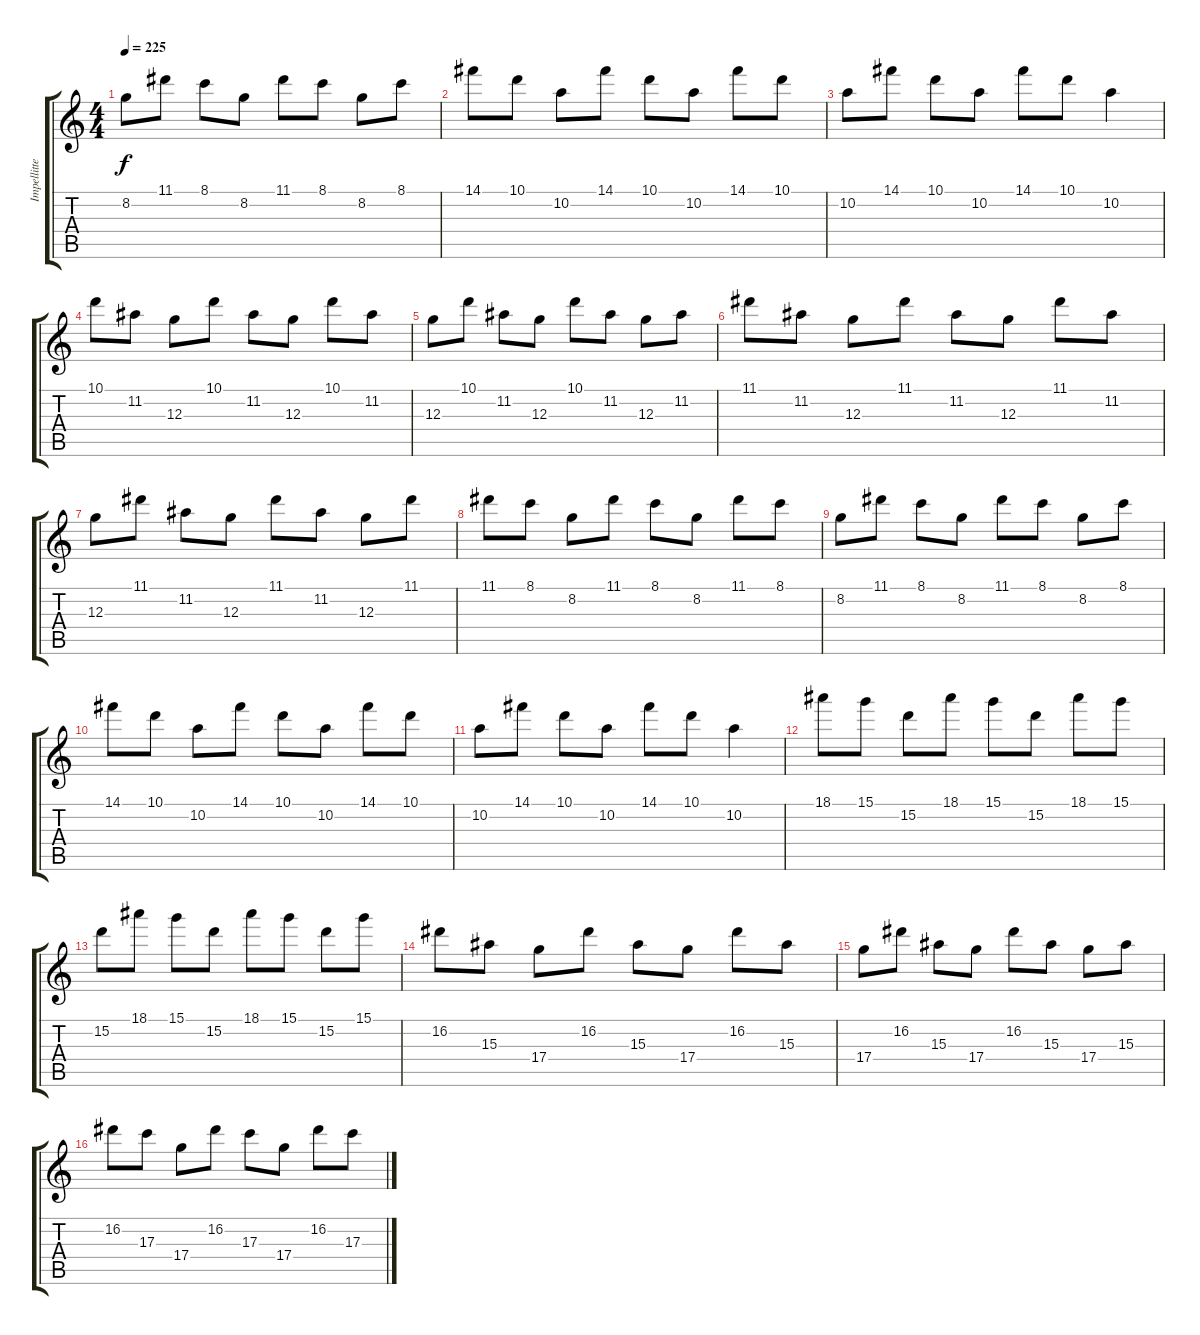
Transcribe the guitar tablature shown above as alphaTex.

\track ("Impellitteri" "Impellitte") {instrument overdrivenguitar}
\staff {score tabs}
\tuning (E4 B3 G3 D3 A2 E2) {hide}
\ts (4 4)
\tempo 225
\clef g2
\ks c
8.2.8{dy f} 11.1.8 8.1.8 8.2.8 11.1.8 8.1.8 8.2.8 8.1.8 |
14.1.8 10.1.8 10.2.8 14.1.8 10.1.8 10.2.8 14.1.8 10.1.8 |
10.2.8 14.1.8 10.1.8 10.2.8 14.1.8 10.1.8 10.2.4 |
10.1.8 11.2.8 12.3.8 10.1.8 11.2.8 12.3.8 10.1.8 11.2.8 |
12.3.8 10.1.8 11.2.8 12.3.8 10.1.8 11.2.8 12.3.8 11.2.8 |
11.1.8 11.2.8 12.3.8 11.1.8 11.2.8 12.3.8 11.1.8 11.2.8 |
12.3.8 11.1.8 11.2.8 12.3.8 11.1.8 11.2.8 12.3.8 11.1.8 |
11.1.8 8.1.8 8.2.8 11.1.8 8.1.8 8.2.8 11.1.8 8.1.8 |
8.2.8 11.1.8 8.1.8 8.2.8 11.1.8 8.1.8 8.2.8 8.1.8 |
14.1.8 10.1.8 10.2.8 14.1.8 10.1.8 10.2.8 14.1.8 10.1.8 |
10.2.8 14.1.8 10.1.8 10.2.8 14.1.8 10.1.8 10.2.4 |
18.1.8 15.1.8 15.2.8 18.1.8 15.1.8 15.2.8 18.1.8 15.1.8 |
15.2.8 18.1.8 15.1.8 15.2.8 18.1.8 15.1.8 15.2.8 15.1.8 |
16.2.8 15.3.8 17.4.8 16.2.8 15.3.8 17.4.8 16.2.8 15.3.8 |
17.4.8 16.2.8 15.3.8 17.4.8 16.2.8 15.3.8 17.4.8 15.3.8 |
16.2.8 17.3.8 17.4.8 16.2.8 17.3.8 17.4.8 16.2.8 17.3.8
